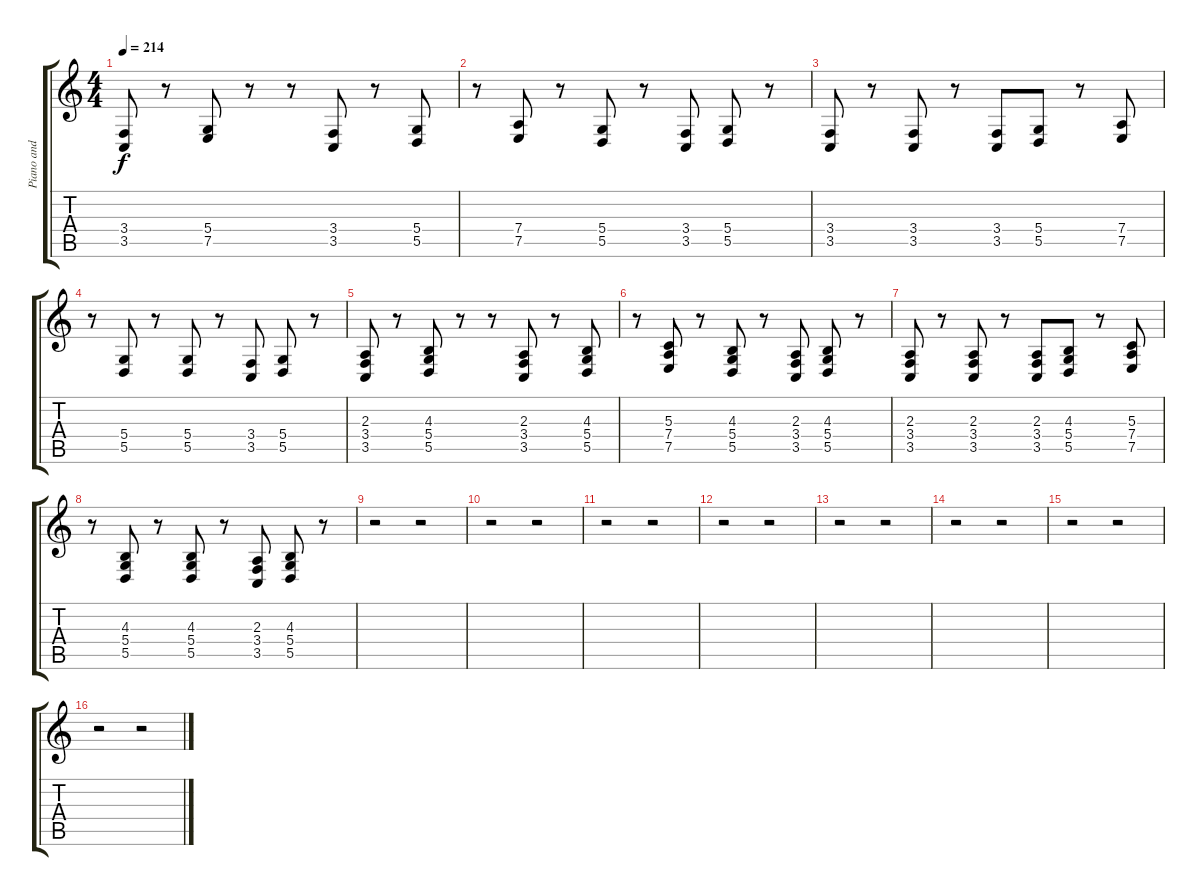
\track ("Piano and Keyboards" "Piano and ") {instrument acousticgrandpiano}
\staff {score tabs}
\tuning (E4 B3 G3 D3 A2 E2) {hide}
\ts (4 4)
\tempo 214
\clef g2
\ks c
(3.4 3.5).8{dy f instrument acousticgrandpiano} r.8 (5.4 7.5).8 r.8 r.8 (3.4 3.5).8 r.8 (5.4 5.5).8 |
r.8 (7.4 7.5).8 r.8 (5.4 5.5).8 r.8 (3.4 3.5).8 (5.4 5.5).8 r.8 |
(3.4 3.5).8 r.8 (3.4 3.5).8 r.8 (3.4 3.5).8 (5.4 5.5).8 r.8 (7.4 7.5).8 |
r.8 (5.4 5.5).8 r.8 (5.4 5.5).8 r.8 (3.4 3.5).8 (5.4 5.5).8 r.8 |
(2.3 3.4 3.5).8{instrument acousticgrandpiano} r.8 (4.3 5.4 5.5).8 r.8 r.8 (2.3 3.4 3.5).8 r.8 (4.3 5.4 5.5).8 |
r.8 (5.3 7.4 7.5).8 r.8 (4.3 5.4 5.5).8 r.8 (2.3 3.4 3.5).8 (4.3 5.4 5.5).8 r.8 |
(2.3 3.4 3.5).8 r.8 (2.3 3.4 3.5).8 r.8 (2.3 3.4 3.5).8 (4.3 5.4 5.5).8 r.8 (5.3 7.4 7.5).8 |
r.8 (4.3 5.4 5.5).8 r.8 (4.3 5.4 5.5).8 r.8 (2.3 3.4 3.5).8 (4.3 5.4 5.5).8 r.8 |
r.2 r.2 |
r.2 r.2 |
r.2 r.2 |
r.2 r.2 |
r.2 r.2 |
r.2 r.2 |
r.2 r.2 |
r.2 r.2
